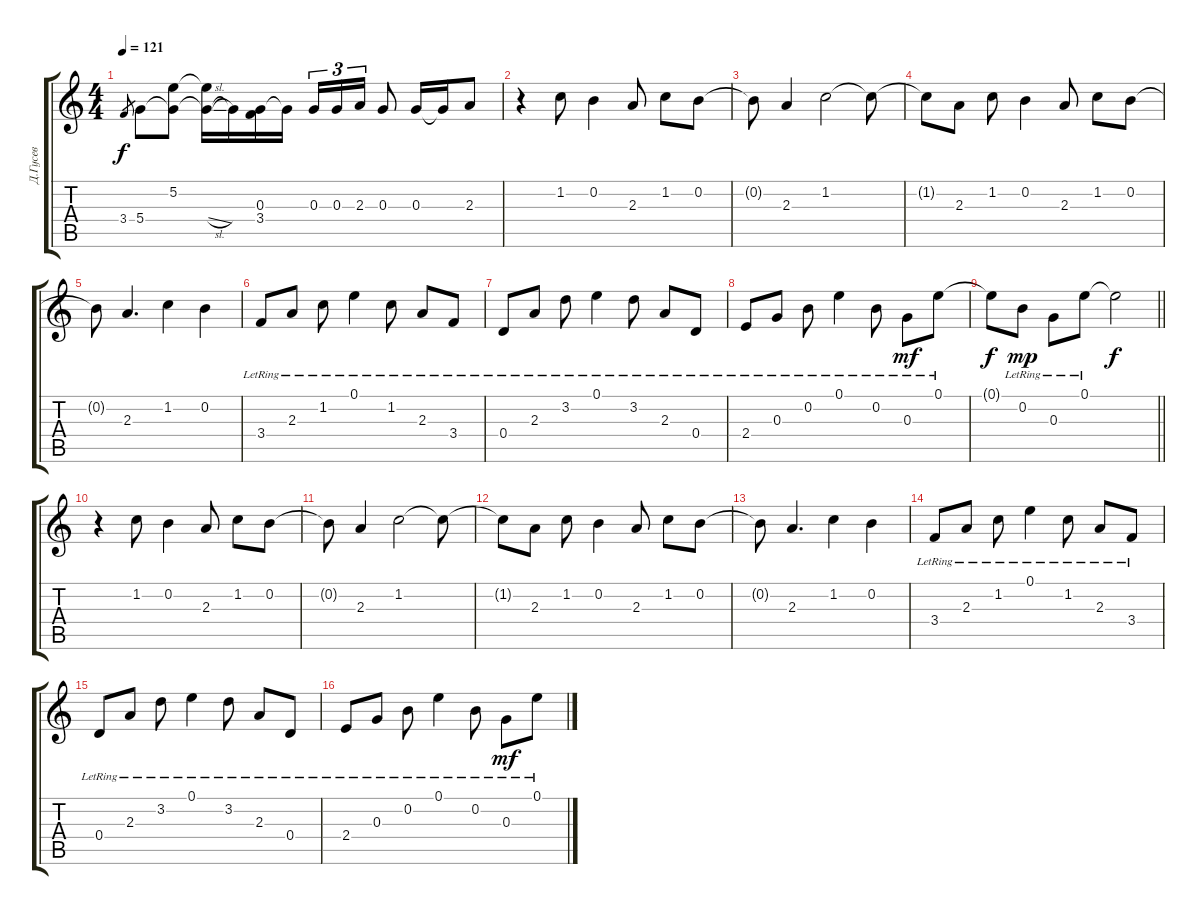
\track ("Д.Гусев" "Д.Гусев") {instrument electricguitarjazz}
\staff {score tabs}
\tuning (E4 B3 G3 D3 A2 E2) {hide}
\ts (4 4)
\tempo 121
\clef g2
\ks c
3.4.8{gr dy f} 5.4.8 (5.2 5.4{t}).8 (5.2{t} 5.4{sl t}).16 5.4{t}.16 (0.3 3.4).16 0.3{t}.16 0.3.16{tu (3 2)} 0.3.16{tu (3 2)} 2.3.16{tu (3 2)} 0.3.8 0.3.16 0.3{t}.16 2.3.8 |
r.4{volume 6 instrument electricguitarjazz} 1.2.8 0.2.4 2.3.8 1.2.8 0.2.8 |
0.2{t}.8 2.3.4 1.2.2 1.2{t}.8 |
1.2{t}.8 2.3.8 1.2.8 0.2.4 2.3.8 1.2.8 0.2.8 |
0.2{t}.8 2.3.4{d} 1.2.4 0.2.4 |
3.4{lr}.8 2.3{lr}.8 1.2{lr}.8 0.1{lr}.4 1.2{lr}.8 2.3{lr}.8 3.4{lr}.8 |
0.4{lr}.8 2.3{lr}.8 3.2{lr}.8 0.1{lr}.4 3.2{lr}.8 2.3{lr}.8 0.4{lr}.8 |
2.4{lr}.8 0.3{lr}.8 0.2{lr}.8 0.1{lr}.4 0.2{lr}.8 0.3{lr}.8{dy mf} 0.1{lr}.8 |
\barLineRight lightlight
0.1{t}.8{dy f} 0.2{lr}.8{dy mp} 0.3{lr}.8 0.1{lr}.8 0.1{t}.2{dy f} |
r.4 1.2.8 0.2.4 2.3.8 1.2.8 0.2.8 |
0.2{t}.8 2.3.4 1.2.2 1.2{t}.8 |
1.2{t}.8 2.3.8 1.2.8 0.2.4 2.3.8 1.2.8 0.2.8 |
0.2{t}.8 2.3.4{d} 1.2.4 0.2.4 |
3.4{lr}.8 2.3{lr}.8 1.2{lr}.8 0.1{lr}.4 1.2{lr}.8 2.3{lr}.8 3.4{lr}.8 |
0.4{lr}.8 2.3{lr}.8 3.2{lr}.8 0.1{lr}.4 3.2{lr}.8 2.3{lr}.8 0.4{lr}.8 |
2.4{lr}.8 0.3{lr}.8 0.2{lr}.8 0.1{lr}.4 0.2{lr}.8 0.3{lr}.8{dy mf} 0.1{lr}.8
